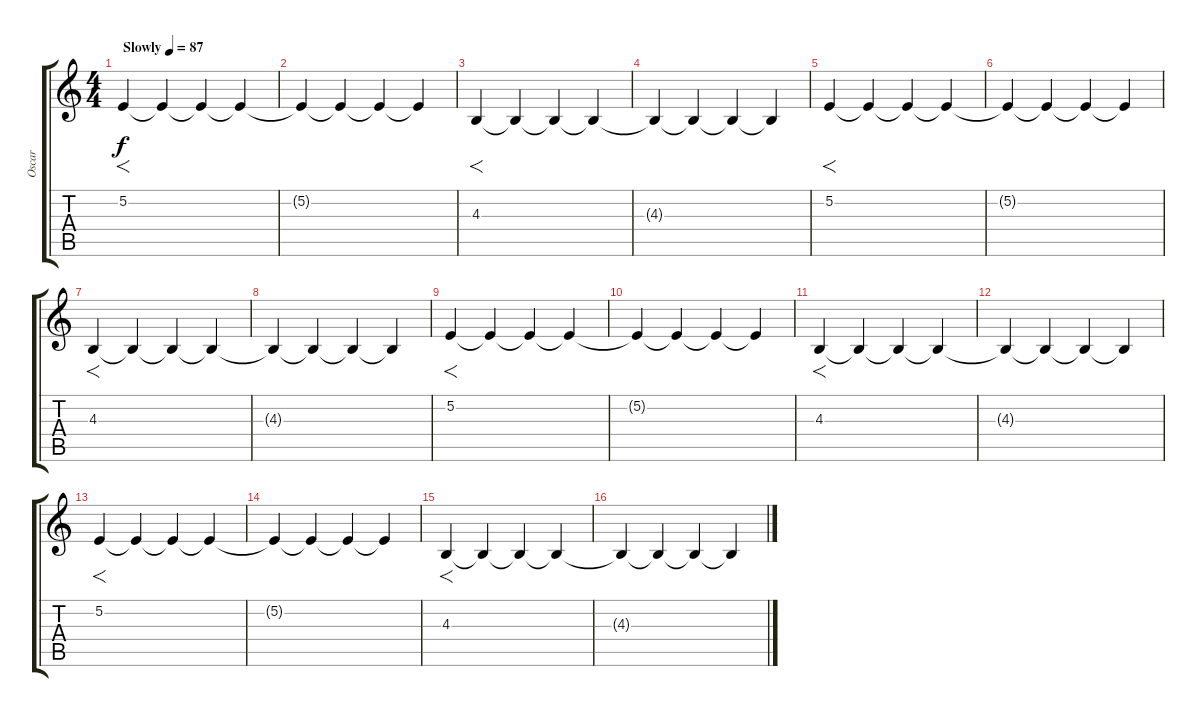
\track ("Oscar" "Oscar") {instrument seashore}
\staff {score tabs}
\tuning (E4 B3 G3 D3 A2 E2) {hide}
\ts (4 4)
\tempo (87 "Slowly")
\clef g2
\ks c
5.2.4{f dy f instrument seashore} 5.2{t}.4 5.2{t}.4 5.2{t}.4 |
5.2{t}.4 5.2{t}.4 5.2{t}.4 5.2{t}.4 |
4.3.4{f} 4.3{t}.4 4.3{t}.4 4.3{t}.4 |
4.3{t}.4 4.3{t}.4 4.3{t}.4 4.3{t}.4 |
5.2.4{f} 5.2{t}.4 5.2{t}.4 5.2{t}.4 |
5.2{t}.4 5.2{t}.4 5.2{t}.4 5.2{t}.4 |
4.3.4{f} 4.3{t}.4 4.3{t}.4 4.3{t}.4 |
4.3{t}.4 4.3{t}.4 4.3{t}.4 4.3{t}.4 |
5.2.4{f} 5.2{t}.4 5.2{t}.4 5.2{t}.4 |
5.2{t}.4 5.2{t}.4 5.2{t}.4 5.2{t}.4 |
4.3.4{f} 4.3{t}.4 4.3{t}.4 4.3{t}.4 |
4.3{t}.4 4.3{t}.4 4.3{t}.4 4.3{t}.4 |
5.2.4{f} 5.2{t}.4 5.2{t}.4 5.2{t}.4 |
5.2{t}.4 5.2{t}.4 5.2{t}.4 5.2{t}.4 |
4.3.4{f} 4.3{t}.4 4.3{t}.4 4.3{t}.4 |
4.3{t}.4 4.3{t}.4 4.3{t}.4 4.3{t}.4
